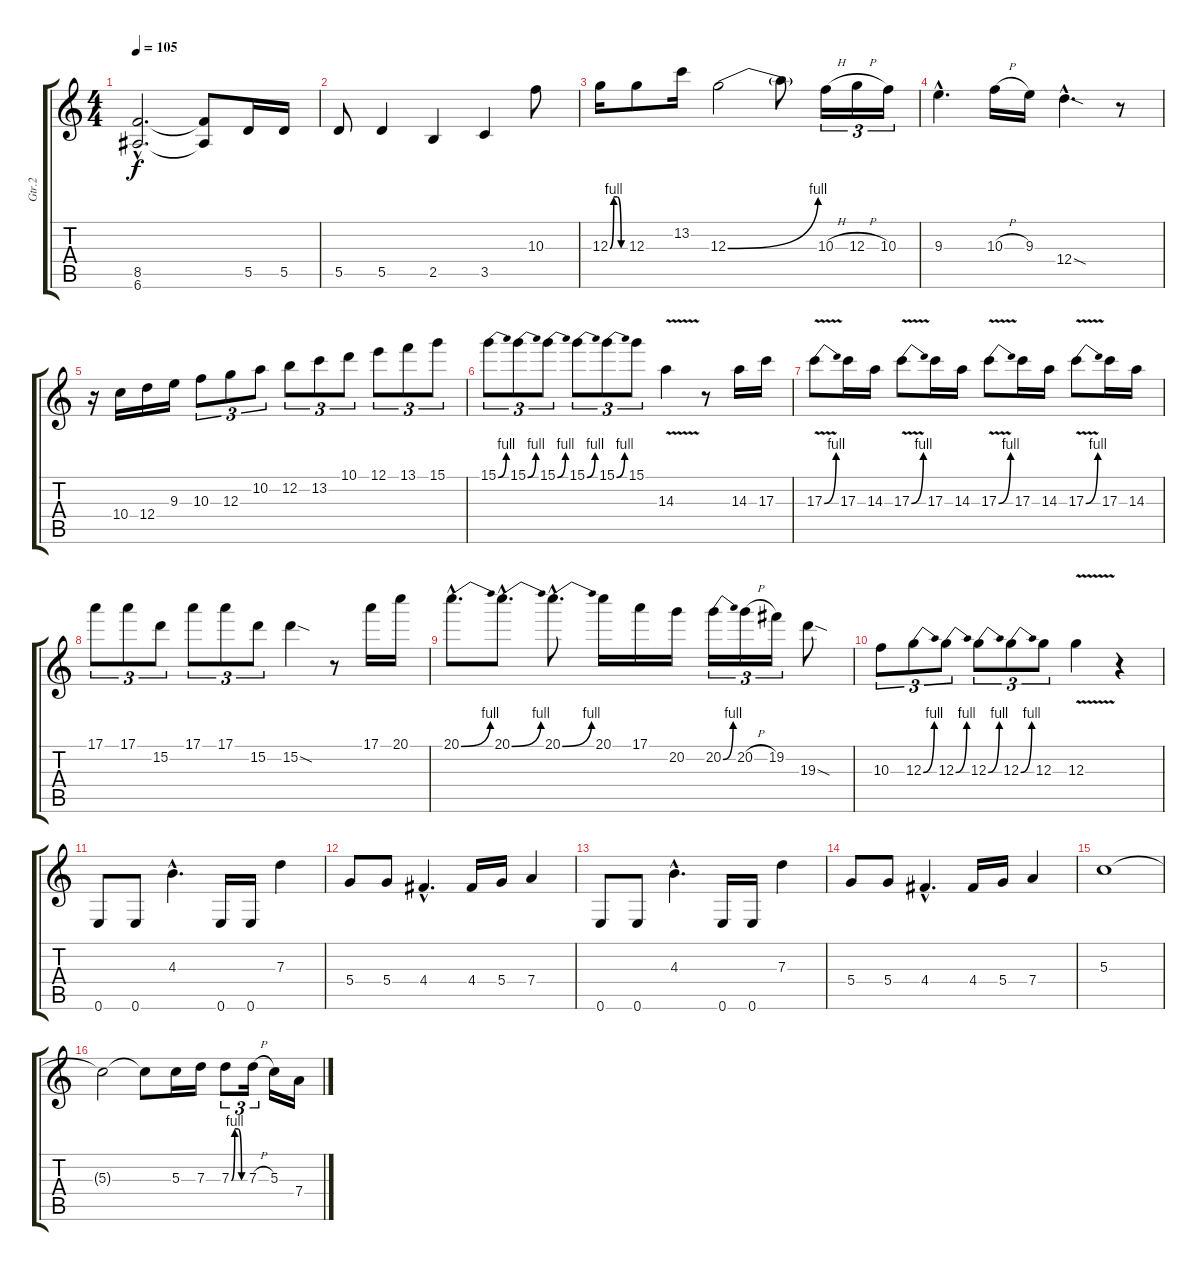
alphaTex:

\track ("Gtr.2" "Gtr.2") {instrument distortionguitar}
\staff {score tabs}
\tuning (E4 B3 G3 D3 A2 E2) {hide}
\ts (4 4)
\tempo 105
\clef g2
\ks c
(8.5{hac t} 6.6{hac t}).2{d dy f} (8.5{t} 6.6{t}).8 5.5.16 5.5.16 |
5.5.8 5.5.4 2.5.4 3.5.4 10.3.8 |
12.3{be (custom 0 0 15 4 30 4 45 0 60 0)}.16 12.3.8 13.2.16 12.3{be (bend 0 0 60 4)}.2 12.3{t}.8 10.3{h}.16{tu (3 2)} 12.3{h}.16{tu (3 2)} 10.3.16{tu (3 2)} |
9.3{hac}.4{d} 10.3{h}.16 9.3.16 12.4{sod hac}.4{d} r.8 |
r.16 10.4.16 12.4.16 9.3.16 10.3.8{tu (3 2)} 12.3.8{tu (3 2)} 10.2.8{tu (3 2)} 12.2.8{tu (3 2)} 13.2.8{tu (3 2)} 10.1.8{tu (3 2)} 12.1.8{tu (3 2)} 13.1.8{tu (3 2)} 15.1.8{tu (3 2)} |
15.1{be (bend 0 0 60 4)}.8{tu (3 2)} 15.1{be (bend 0 0 60 4)}.8{tu (3 2)} 15.1{be (bend 0 0 60 4)}.8{tu (3 2)} 15.1{be (bend 0 0 60 4)}.8{tu (3 2)} 15.1{be (bend 0 0 60 4)}.8{tu (3 2)} 15.1.8{tu (3 2)} 14.3{v}.4 r.8 14.3.16 17.3.16 |
17.3{be (bend 0 0 60 4) v}.8 17.3.16 14.3.16 17.3{be (bend 0 0 60 4) v}.8 17.3.16 14.3.16 17.3{be (bend 0 0 60 4) v}.8 17.3.16 14.3.16 17.3{be (bend 0 0 60 4) v}.8 17.3.16 14.3.16 |
17.1.8{tu (3 2)} 17.1.8{tu (3 2)} 15.2.8{tu (3 2)} 17.1.8{tu (3 2)} 17.1.8{tu (3 2)} 15.2.8{tu (3 2)} 15.2{sod}.4 r.8 17.1.16 20.1.16 |
20.1{be (bend 0 0 60 4) hac}.8{d} 20.1{be (bend 0 0 60 4) hac}.8{d} 20.1{be (bend 0 0 60 4) hac}.8{d} 20.1.16 17.1.16 20.2.16 20.2{be (bend 0 0 60 4)}.16{tu (3 2)} 20.2{h}.16{tu (3 2)} 19.2.16{tu (3 2)} 19.3{sod}.8 |
10.3.8{tu (3 2)} 12.3{be (bend 0 0 60 4)}.8{tu (3 2)} 12.3{be (bend 0 0 60 4)}.8{tu (3 2)} 12.3{be (bend 0 0 60 4)}.8{tu (3 2)} 12.3{be (bend 0 0 60 4)}.8{tu (3 2)} 12.3.8{tu (3 2)} 12.3{v}.4 r.4 |
0.6.8 0.6.8 4.3{hac}.4{d} 0.6.16 0.6.16 7.3.4 |
5.4.8 5.4.8 4.4{hac}.4{d} 4.4.16 5.4.16 7.4.4 |
0.6.8 0.6.8 4.3{hac}.4{d} 0.6.16 0.6.16 7.3.4 |
5.4.8 5.4.8 4.4{hac}.4{d} 4.4.16 5.4.16 7.4.4 |
5.3.1 |
5.3{t}.2 5.3{t}.8 5.3.16 7.3.16 7.3{be (custom 0 0 15 4 30 4 45 0 60 0)}.8{tu (3 2)} 7.3{h}.16{tu (3 2)} 5.3.16 7.4.16
